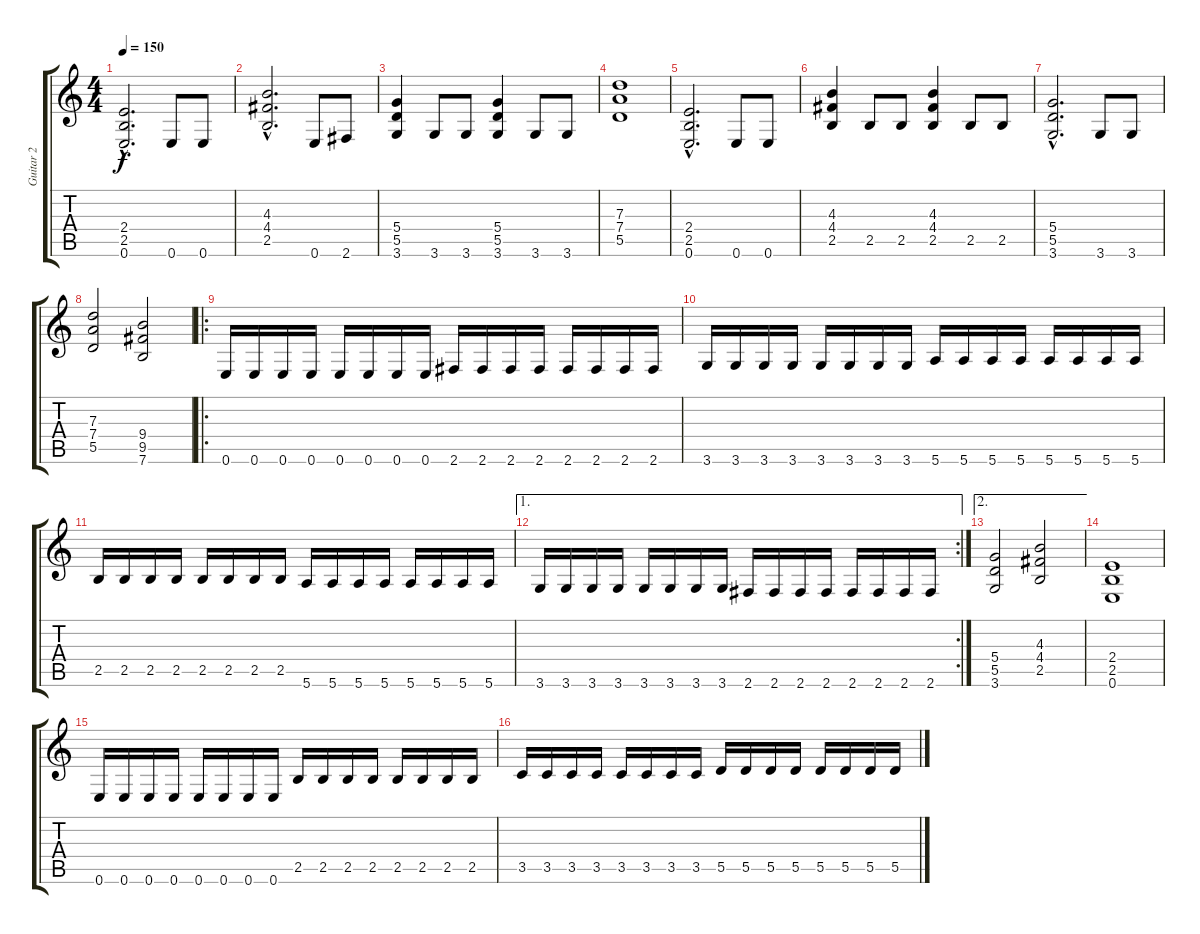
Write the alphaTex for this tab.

\track ("Guitar 2" "Guitar 2") {instrument distortionguitar}
\staff {score tabs}
\tuning (E4 B3 G3 D3 A2 E2) {hide}
\ts (4 4)
\tempo 150
\clef g2
\ks c
(2.4{hac} 2.5{hac} 0.6{hac}).2{d dy f} 0.6.8 0.6.8 |
(4.3{hac} 4.4{hac} 2.5{hac}).2{d} 0.6.8 2.6.8 |
(5.4 5.5 3.6).4 3.6.8 3.6.8 (5.4 5.5 3.6).4 3.6.8 3.6.8 |
(7.3 7.4 5.5).1 |
(2.4{hac} 2.5{hac} 0.6{hac}).2{d} 0.6.8 0.6.8 |
(4.3 4.4 2.5).4 2.5.8 2.5.8 (4.3 4.4 2.5).4 2.5.8 2.5.8 |
(5.4{hac} 5.5{hac} 3.6{hac}).2{d} 3.6.8 3.6.8 |
(7.3 7.4 5.5).2 (9.4 9.5 7.6).2 |
\ro
0.6.16 0.6.16 0.6.16 0.6.16 0.6.16 0.6.16 0.6.16 0.6.16 2.6.16 2.6.16 2.6.16 2.6.16 2.6.16 2.6.16 2.6.16 2.6.16 |
3.6.16 3.6.16 3.6.16 3.6.16 3.6.16 3.6.16 3.6.16 3.6.16 5.6.16 5.6.16 5.6.16 5.6.16 5.6.16 5.6.16 5.6.16 5.6.16 |
2.5.16 2.5.16 2.5.16 2.5.16 2.5.16 2.5.16 2.5.16 2.5.16 5.6.16 5.6.16 5.6.16 5.6.16 5.6.16 5.6.16 5.6.16 5.6.16 |
\ae 1
\rc 2
3.6.16 3.6.16 3.6.16 3.6.16 3.6.16 3.6.16 3.6.16 3.6.16 2.6.16 2.6.16 2.6.16 2.6.16 2.6.16 2.6.16 2.6.16 2.6.16 |
\ae 2
(5.4 5.5 3.6).2 (4.3 4.4 2.5).2 |
(2.4 2.5 0.6).1 |
0.6.16 0.6.16 0.6.16 0.6.16 0.6.16 0.6.16 0.6.16 0.6.16 2.5.16 2.5.16 2.5.16 2.5.16 2.5.16 2.5.16 2.5.16 2.5.16 |
3.5.16 3.5.16 3.5.16 3.5.16 3.5.16 3.5.16 3.5.16 3.5.16 5.5.16 5.5.16 5.5.16 5.5.16 5.5.16 5.5.16 5.5.16 5.5.16
